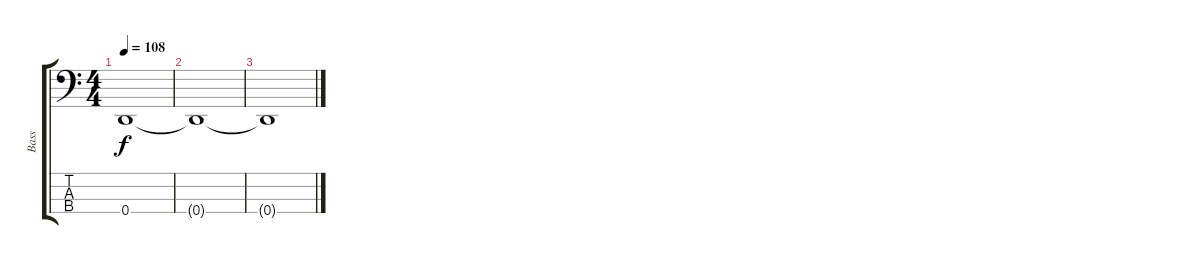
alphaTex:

\track ("Bass" "Bass") {instrument electricbasspick}
\staff {score tabs}
\tuning (F2 C2 G1 D1) {hide}
\ts (4 4)
\tempo 108
\clef f4
\ks c
0.4{t}.1{dy f} |
0.4{t}.1 |
0.4{t}.1
